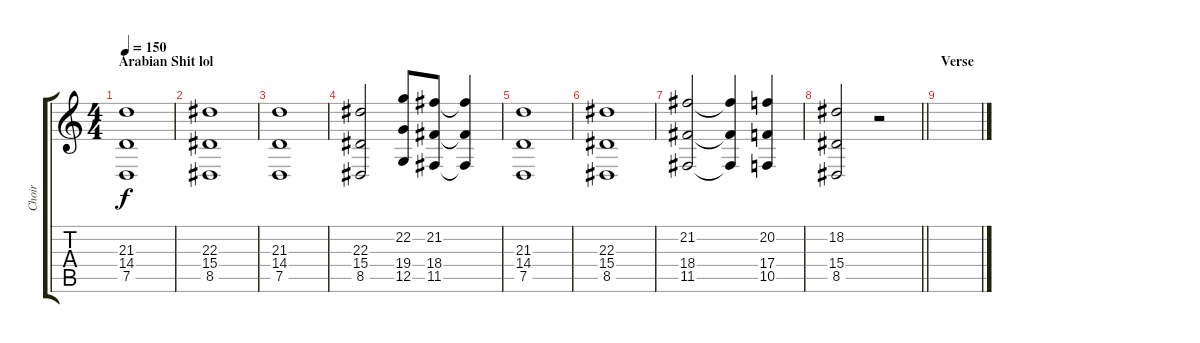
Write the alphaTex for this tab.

\track ("Choir" "Choir") {instrument choiraahs}
\staff {score tabs}
\tuning (D4 A3 F3 C3 G2 D2) {hide}
\ts (4 4)
\section ("" "Arabian Shit lol")
\tempo 150
\clef g2
\ks c
(21.3 14.4 7.5).1{dy f} |
(22.3 15.4 8.5).1 |
(21.3 14.4 7.5).1 |
(22.3 15.4 8.5).2 (22.2 19.4 12.5).8 (21.2 18.4 11.5).8 (21.2{t} 18.4{t} 11.5{t}).4 |
(21.3 14.4 7.5).1 |
(22.3 15.4 8.5).1 |
(21.2 18.4 11.5).2 (21.2{t} 18.4{t} 11.5{t}).4 (20.2 17.4 10.5).4 |
\barLineRight lightlight
(18.2 15.4 8.5).2 r.2 |
\section ("" "Verse")
